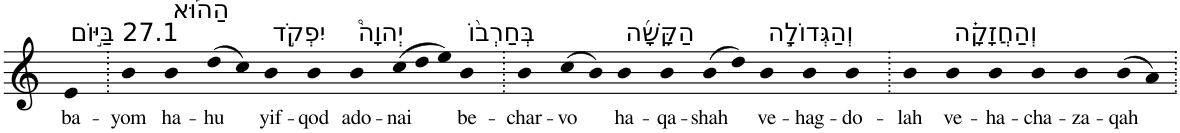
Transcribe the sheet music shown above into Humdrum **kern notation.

**kern	**text
*part1	*part1
*staff1	*staff1
*I"Piano	*
*I'Pno	*
*clefG2	*
*k[]	*
=1	=1
!LO:TX:a:t=27.1 בַּיּ֣וֹם	!
!	!LO:LY:b
4e	ba-
=2.	=2.
!	!LO:LY:b
4b	-yom
!LO:TX:a:t=הַה֡וּא	!
!	!LO:LY:b
4b	ha-
!	!LO:LY:b
(8dd	-hu
8cc)	.
!LO:TX:a:t=יִפְקֹ֣ד	!
!	!LO:LY:b
4b	yif-
!	!LO:LY:b
4b	-qod
!LO:TX:a:t=יְהוָה֩	!
!	!LO:LY:b
4b	ado-
!	!LO:LY:b
(12cc	-nai
12dd	.
12ee)	.
!LO:TX:a:t=בְּחַרְב֨וֹ	!
!	!LO:LY:b
4b	be-
=3.	=3.
!	!LO:LY:b
4b	-char-
!	!LO:LY:b
(8cc	-vo
8b)	.
!LO:TX:a:t=הַקָּשָׁ֜ה	!
!	!LO:LY:b
4b	ha-
!	!LO:LY:b
4b	-qa-
!	!LO:LY:b
(8b	-shah
8dd)	.
!LO:TX:a:t=וְהַגְּדוֹלָ֣ה	!
!	!LO:LY:b
4b	ve-
!	!LO:LY:b
4b	-hag-
!	!LO:LY:b
4b	-do-
=4.	=4.
!	!LO:LY:b
4b	-lah
!LO:TX:a:t=וְהַחֲזָקָ֗ה	!
!	!LO:LY:b
4b	ve-
!	!LO:LY:b
4b	-ha-
!	!LO:LY:b
4b	-cha-
!	!LO:LY:b
4b	-za-
!	!LO:LY:b
(8b	-qah
8a)	.
=.	=.
*-	*-
